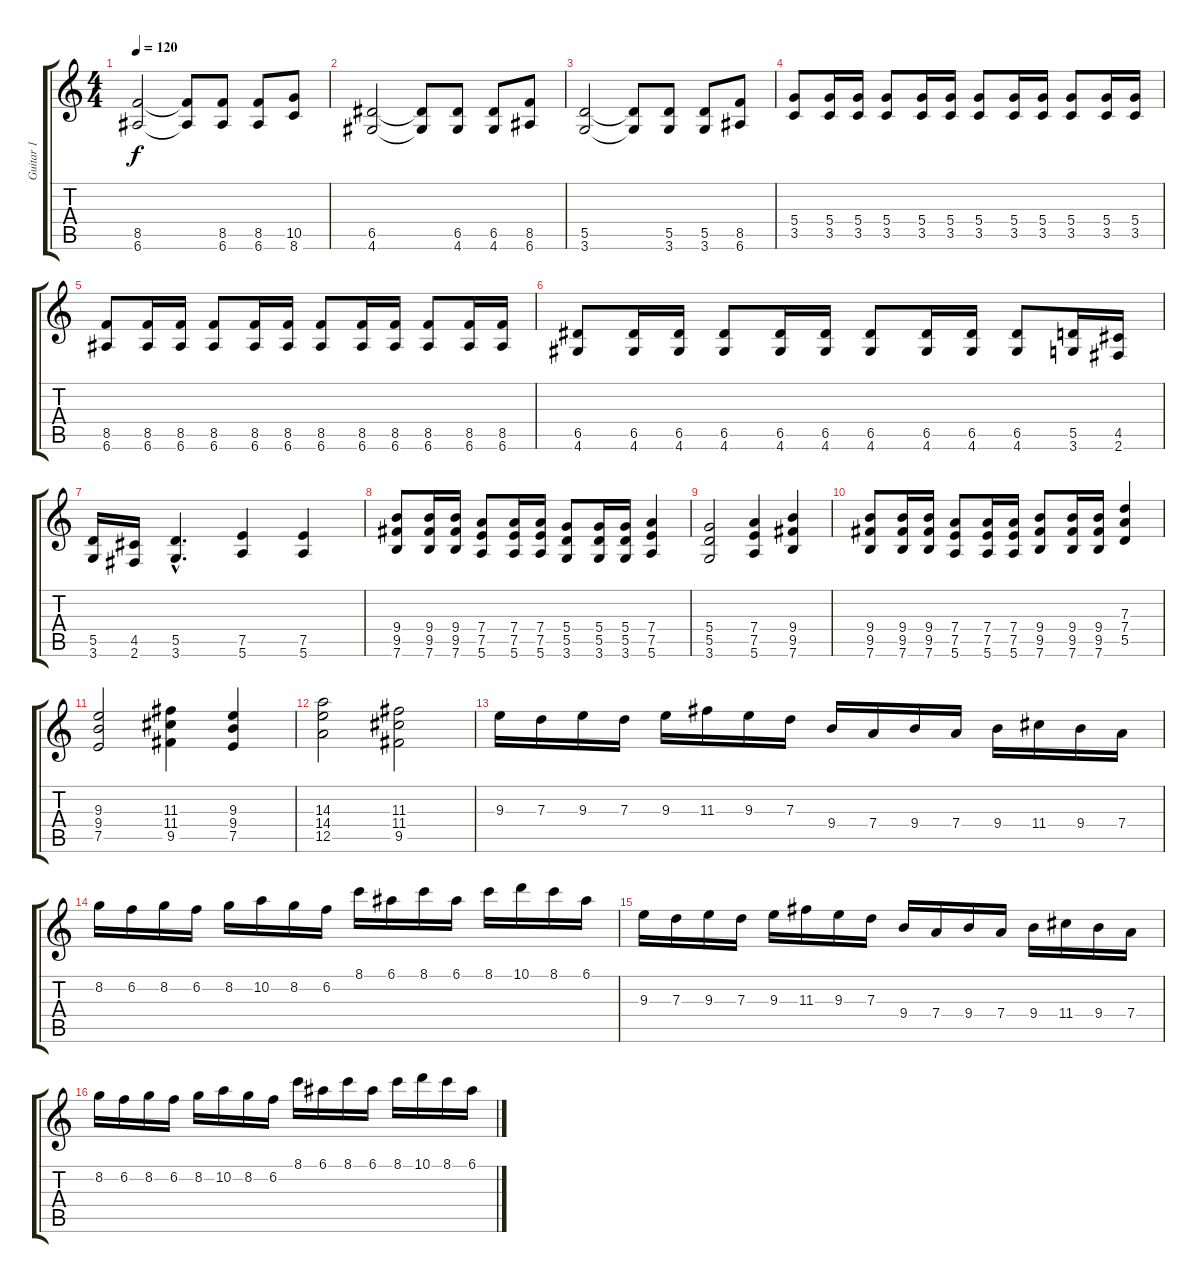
\track ("Guitar 1" "Guitar 1") {instrument distortionguitar}
\staff {score tabs}
\tuning (E4 B3 G3 D3 A2 E2) {hide}
\ts (4 4)
\tempo 120
\clef g2
\ks c
(8.5 6.6).2{dy f} (8.5{t} 6.6{t}).8 (8.5 6.6).8 (8.5 6.6).8 (10.5 8.6).8 |
(6.5 4.6).2 (6.5{t} 4.6{t}).8 (6.5 4.6).8 (6.5 4.6).8 (8.5 6.6).8 |
(5.5 3.6).2 (5.5{t} 3.6{t}).8 (5.5 3.6).8 (5.5 3.6).8 (8.5 6.6).8 |
(5.4 3.5).8 (5.4 3.5).16 (5.4 3.5).16 (5.4 3.5).8 (5.4 3.5).16 (5.4 3.5).16 (5.4 3.5).8 (5.4 3.5).16 (5.4 3.5).16 (5.4 3.5).8 (5.4 3.5).16 (5.4 3.5).16 |
(8.5 6.6).8 (8.5 6.6).16 (8.5 6.6).16 (8.5 6.6).8 (8.5 6.6).16 (8.5 6.6).16 (8.5 6.6).8 (8.5 6.6).16 (8.5 6.6).16 (8.5 6.6).8 (8.5 6.6).16 (8.5 6.6).16 |
(6.5 4.6).8 (6.5 4.6).16 (6.5 4.6).16 (6.5 4.6).8 (6.5 4.6).16 (6.5 4.6).16 (6.5 4.6).8 (6.5 4.6).16 (6.5 4.6).16 (6.5 4.6).8 (5.5 3.6).16 (4.5 2.6).16 |
(5.5 3.6).16 (4.5 2.6).16 (5.5{hac} 3.6{hac}).4{d} (7.5 5.6).4 (7.5 5.6).4 |
(9.4 9.5 7.6).8 (9.4 9.5 7.6).16 (9.4 9.5 7.6).16 (7.4 7.5 5.6).8 (7.4 7.5 5.6).16 (7.4 7.5 5.6).16 (5.4 5.5 3.6).8 (5.4 5.5 3.6).16 (5.4 5.5 3.6).16 (7.4 7.5 5.6).4 |
(5.4 5.5 3.6).2 (7.4 7.5 5.6).4 (9.4 9.5 7.6).4 |
(9.4 9.5 7.6).8 (9.4 9.5 7.6).16 (9.4 9.5 7.6).16 (7.4 7.5 5.6).8 (7.4 7.5 5.6).16 (7.4 7.5 5.6).16 (9.4 9.5 7.6).8 (9.4 9.5 7.6).16 (9.4 9.5 7.6).16 (7.3 7.4 5.5).4 |
(9.3 9.4 7.5).2 (11.3 11.4 9.5).4 (9.3 9.4 7.5).4 |
(14.3 14.4 12.5).2 (11.3 11.4 9.5).2 |
9.3.16 7.3.16 9.3.16 7.3.16 9.3.16 11.3.16 9.3.16 7.3.16 9.4.16 7.4.16 9.4.16 7.4.16 9.4.16 11.4.16 9.4.16 7.4.16 |
8.2.16 6.2.16 8.2.16 6.2.16 8.2.16 10.2.16 8.2.16 6.2.16 8.1.16 6.1.16 8.1.16 6.1.16 8.1.16 10.1.16 8.1.16 6.1.16 |
9.3.16 7.3.16 9.3.16 7.3.16 9.3.16 11.3.16 9.3.16 7.3.16 9.4.16 7.4.16 9.4.16 7.4.16 9.4.16 11.4.16 9.4.16 7.4.16 |
8.2.16 6.2.16 8.2.16 6.2.16 8.2.16 10.2.16 8.2.16 6.2.16 8.1.16 6.1.16 8.1.16 6.1.16 8.1.16 10.1.16 8.1.16 6.1.16
